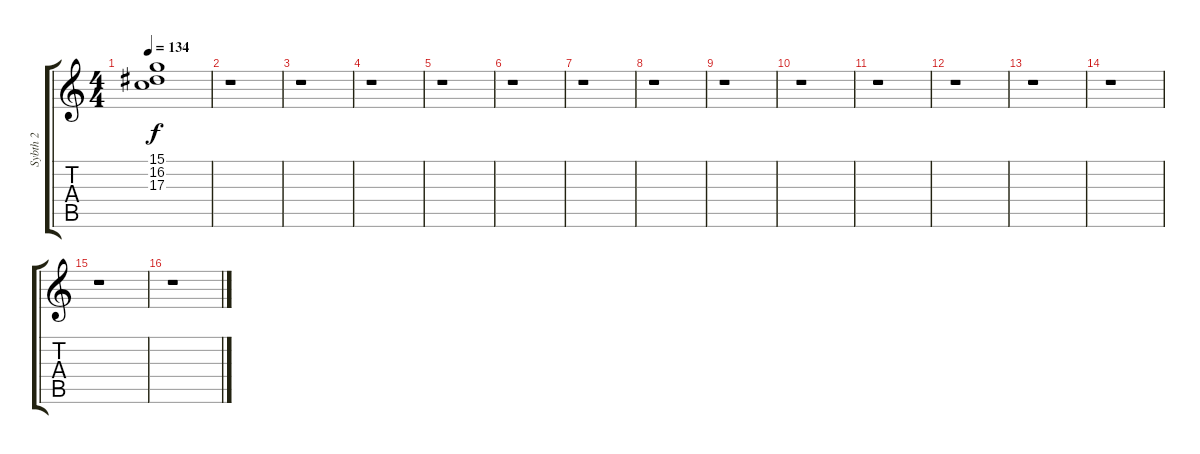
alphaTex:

\track ("Sybth 2" "Sybth 2") {instrument lead2sawtooth}
\staff {score tabs}
\tuning (E4 B3 G3 D3 A2 E2) {hide}
\ts (4 4)
\tempo 134
\clef g2
\ks c
(15.1{t} 16.2{t} 17.3{t}).1{dy f} |
r.1 |
r.1 |
r.1 |
r.1 |
r.1 |
r.1 |
r.1 |
r.1 |
r.1 |
r.1 |
r.1 |
r.1 |
r.1 |
r.1 |
r.1
